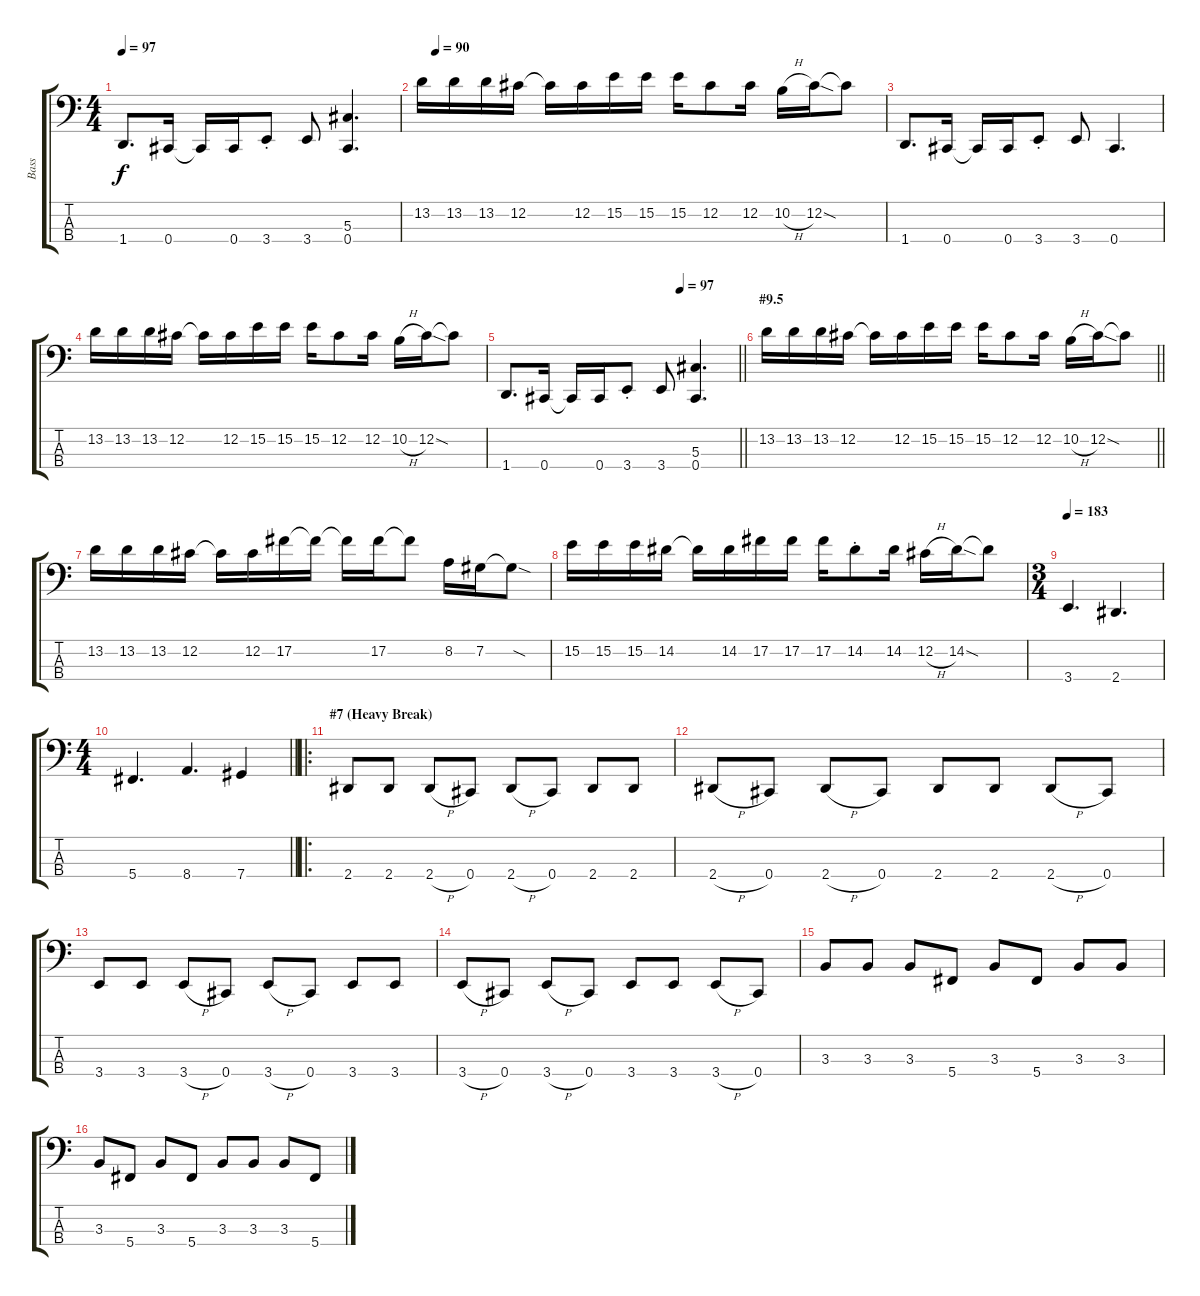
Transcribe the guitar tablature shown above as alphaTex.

\track ("Bass" "Bass") {instrument electricbassfinger}
\staff {score tabs}
\tuning (Gb2 Db2 Ab1 Db1) {hide}
\ts (4 4)
\tempo 97
\clef f4
\ks c
1.4.8{d dy f} 0.4.16 0.4{t}.16 0.4.16 3.4{st}.8 3.4.8 (5.3 0.4).4{d volume 14 instrument electricbassfinger} |
\tempo (90 0.03125)
13.2.16{instrument electricbassfinger} 13.2.16 13.2.16 12.2.16 12.2{t}.16 12.2.16 15.2.16 15.2.16 15.2.16 12.2.8 12.2.16 10.2{h}.16 12.2{sod}.16 12.2{t}.8{instrument electricbassfinger} |
1.4.8{d} 0.4.16 0.4{t}.16 0.4.16 3.4{st}.8 3.4.8 0.4.4{d volume 14 instrument electricbassfinger} |
13.2.16{instrument electricbassfinger} 13.2.16 13.2.16 12.2.16 12.2{t}.16 12.2.16 15.2.16 15.2.16 15.2.16 12.2.8 12.2.16 10.2{h}.16 12.2{sod}.16 12.2{t}.8{instrument electricbassfinger} |
\tempo (97 0.75)
\barLineRight lightlight
1.4.8{d} 0.4.16 0.4{t}.16 0.4.16 3.4{st}.8 3.4.8 (5.3 0.4).4{d volume 14 instrument electricbassfinger} |
\section ("" "#9.5")
\barLineRight lightlight
13.2.16{instrument electricbassfinger} 13.2.16 13.2.16 12.2.16 12.2{t}.16 12.2.16 15.2.16 15.2.16 15.2.16 12.2.8 12.2.16 10.2{h}.16 12.2{sod}.16 12.2{t}.8{instrument electricbassfinger} |
13.2.16 13.2.16 13.2.16 12.2.16 12.2{t}.16 12.2.16 17.2.16 17.2{t}.16 17.2{t}.16 17.2.16 17.2{t}.8 8.2.16 7.2.16 7.2{sod t}.8 |
15.2.16 15.2.16 15.2.16 14.2.16 14.2{t}.16 14.2.16 17.2.16 17.2.16 17.2.16 14.2{st}.8 14.2.16 12.2{h}.16 14.2{sod}.16 14.2{t}.8{instrument electricbassfinger} |
\ts (3 4)
\tempo 183
3.4.4{d} 2.4.4{d} |
\ts (4 4)
\barLineRight lightlight
5.4.4{d} 8.4.4{d} 7.4.4 |
\ro
\section ("" "#7 (Heavy Break)")
2.4.8 2.4.8 2.4{h}.8 0.4.8 2.4{h}.8 0.4.8 2.4.8 2.4.8 |
2.4{h}.8 0.4.8 2.4{h}.8 0.4.8 2.4.8 2.4.8 2.4{h}.8 0.4.8 |
3.4.8 3.4.8 3.4{h}.8 0.4.8 3.4{h}.8 0.4.8 3.4.8 3.4.8 |
3.4{h}.8 0.4.8 3.4{h}.8 0.4.8 3.4.8 3.4.8 3.4{h}.8 0.4.8 |
3.3.8 3.3.8 3.3.8 5.4.8 3.3.8 5.4.8 3.3.8 3.3.8 |
3.3.8 5.4.8 3.3.8 5.4.8 3.3.8 3.3.8 3.3.8 5.4.8
